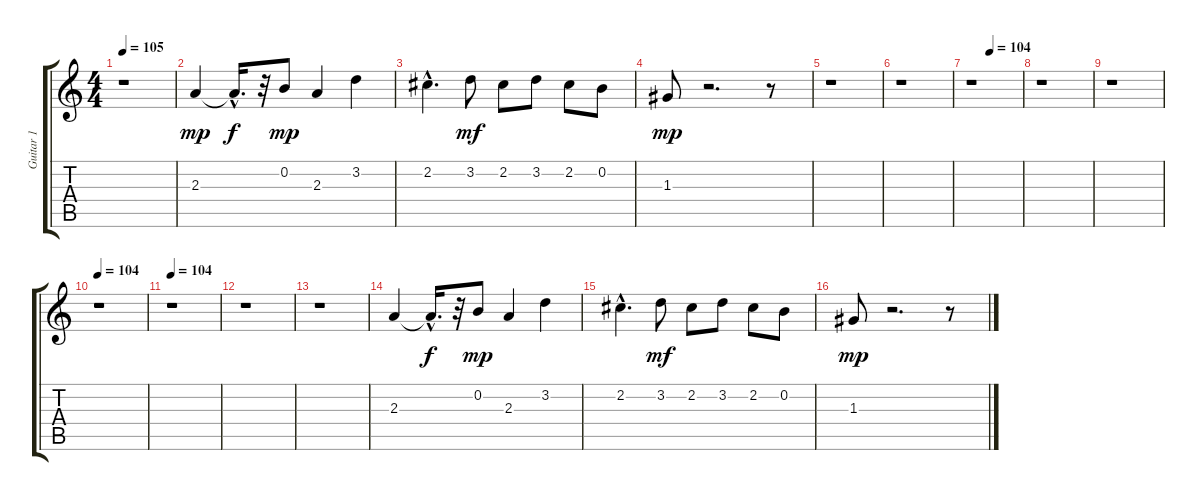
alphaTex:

\track ("Guitar 1" "Guitar 1") {instrument distortionguitar}
\staff {score tabs}
\tuning (E4 B3 G3 D3 A2 E2) {hide}
\ts (4 4)
\tempo 105
\clef g2
\ks c
r.1{dy mp} |
2.3.4 2.3{hac t}.16{d dy f} r.32 0.2.8{dy mp} 2.3.4 3.2.4 |
2.2{hac}.4{d} 3.2.8{dy mf} 2.2.8 3.2.8 2.2.8 0.2.8 |
1.3.8{dy mp} r.2{d} r.8 |
r.1 |
r.1 |
\tempo (104 0.375)
r.1 |
r.1 |
r.1 |
\tempo 104
r.1 |
\tempo 104
r.1 |
r.1 |
r.1 |
2.3.4 2.3{hac t}.16{d dy f} r.32 0.2.8{dy mp} 2.3.4 3.2.4 |
2.2{hac}.4{d} 3.2.8{dy mf} 2.2.8 3.2.8 2.2.8 0.2.8 |
1.3.8{dy mp} r.2{d} r.8
